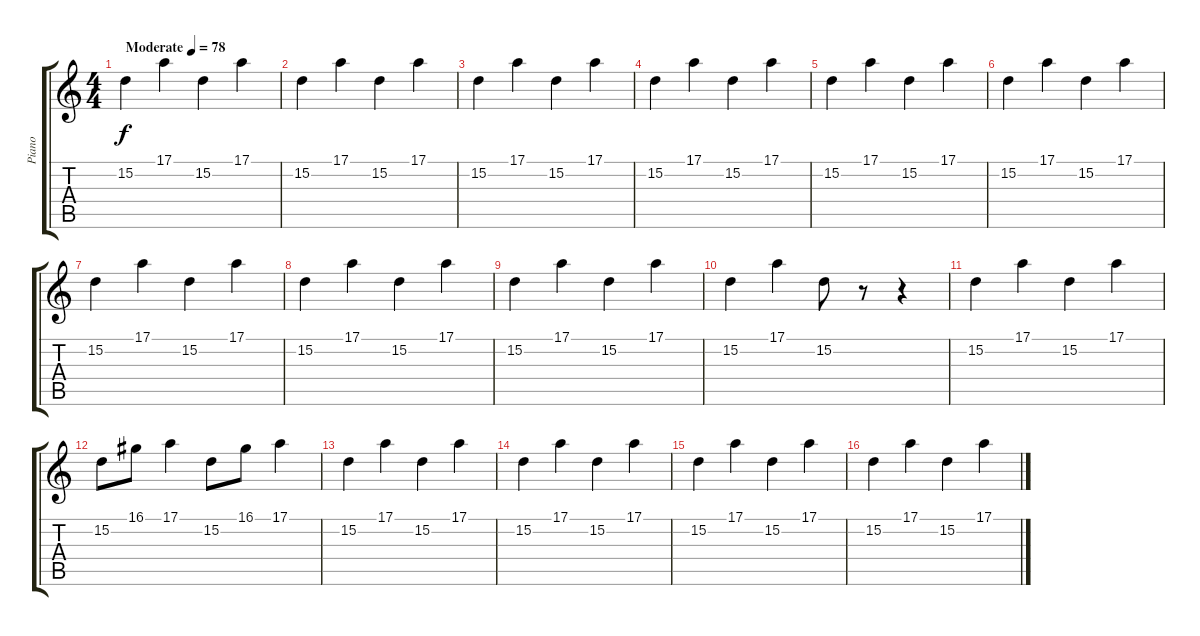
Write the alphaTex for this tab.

\track ("Piano" "Piano") {instrument acousticgrandpiano}
\staff {score tabs}
\tuning (E4 B3 G3 D3 A2 E2) {hide}
\ts (4 4)
\tempo (78 "Moderate")
\clef g2
\ks c
15.2.4{dy f instrument acousticgrandpiano} 17.1.4 15.2.4 17.1.4 |
15.2.4 17.1.4 15.2.4 17.1.4 |
15.2.4 17.1.4 15.2.4 17.1.4 |
15.2.4 17.1.4 15.2.4 17.1.4 |
15.2.4 17.1.4 15.2.4 17.1.4 |
15.2.4 17.1.4 15.2.4 17.1.4 |
15.2.4 17.1.4 15.2.4 17.1.4 |
15.2.4 17.1.4 15.2.4 17.1.4 |
15.2.4 17.1.4 15.2.4 17.1.4 |
15.2.4 17.1.4 15.2.8 r.8 r.4 |
15.2.4 17.1.4 15.2.4 17.1.4 |
15.2.8 16.1.8 17.1.4 15.2.8 16.1.8 17.1.4 |
15.2.4 17.1.4 15.2.4 17.1.4 |
15.2.4 17.1.4 15.2.4 17.1.4 |
15.2.4 17.1.4 15.2.4 17.1.4 |
15.2.4 17.1.4 15.2.4 17.1.4
